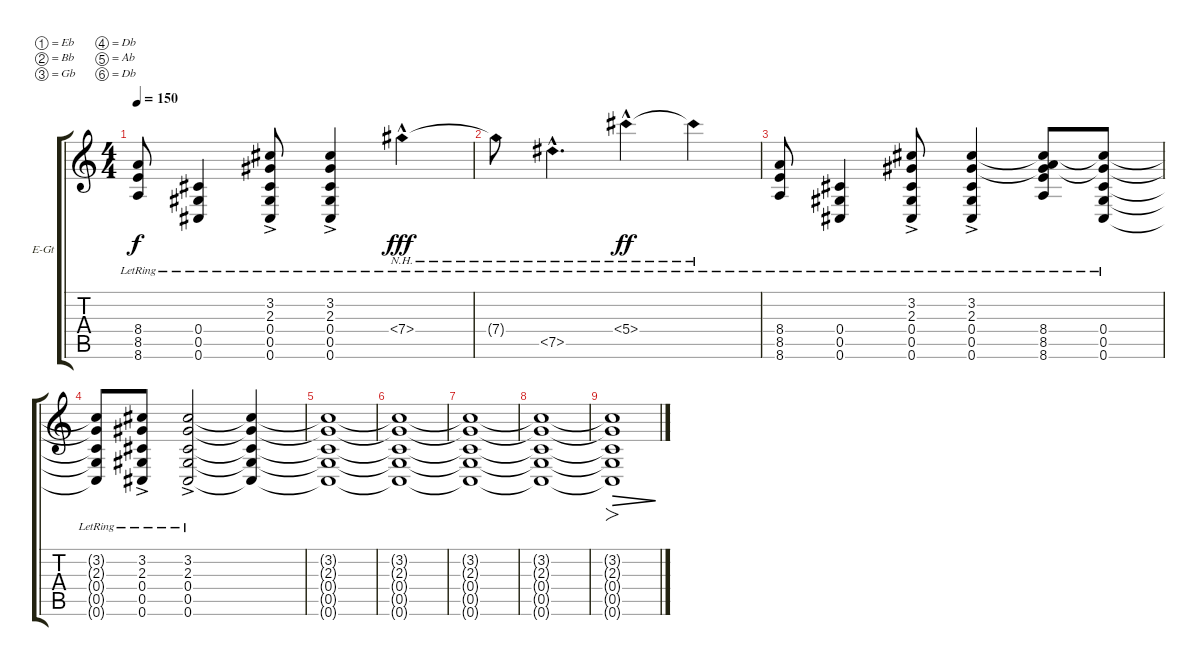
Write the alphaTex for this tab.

\defaultSystemsLayout 4
\bracketExtendMode groupsimilarinstruments
\firstSystemTrackNameOrientation horizontal
\otherSystemsTrackNameOrientation horizontal
\track ("DISTORTED Guitar" "E-Gt") {instrument electricguitarclean}
\staff {score tabs}
\tuning (Eb4 Bb3 Gb3 Db3 Ab2 Db2)
\ts (4 4)
\tempo 150
\clef g2
\scale
0.264935
\ks c
(8.6{lr} 8.5{lr} 8.4{lr}).8{dy f} (0.6{lr} 0.5{lr} 0.4{lr}).4 (0.6{lr} 0.4{lr} 0.5{ac lr} 2.3{lr} 3.2{lr}).8 (0.6{lr} 0.5{ac lr} 0.4{lr} 3.2{lr} 2.3{lr}).4 7.4{nh hac lr}.4{dy fff} |
\scale
0.231169 7.4{nh lr t}.8 7.5{nh hac lr}.4{d} 5.4{nh hac lr}.4{dy ff} 5.4{nh lr t}.4 |
\scale
0.297403 (8.6{lr} 8.5{lr} 8.4{lr}).8 (0.6{lr} 0.5{lr} 0.4{lr}).4 (0.6{lr} 0.4{lr} 0.5{ac lr} 2.3{lr} 3.2{lr}).8 (0.6{lr} 0.5{ac lr} 0.4{lr} 3.2{lr} 2.3{lr}).4 (8.6{lr} 8.5{lr} 8.4{lr} 2.3{lr t} 3.2{lr t}).8 (0.4{lr} 0.5{lr} 0.6{lr} 2.3{lr t} 3.2{lr t}).8 |
\scale
0.206494 (0.6{lr t} 0.4{lr t} 0.5{lr t} 2.3{lr t} 3.2{lr t}).8 (0.6{lr} 0.5{ac lr} 0.4{lr} 3.2{lr} 2.3{lr}).8 (0.6{lr} 0.5{lr} 0.4{lr} 2.3{ac lr} 3.2{lr}).2 (0.6{t} 0.5{t} 0.4{t} 2.3{t} 3.2{t}).4 |
\scale
0.25 (0.6{t} 0.5{t} 0.4{t} 3.2{t} 2.3{t}).1 |
\scale
0.25 (0.6{t} 0.5{t} 0.4{t} 3.2{t} 2.3{t}).1 |
\scale
0.25 (0.6{t} 0.5{t} 0.4{t} 3.2{t} 2.3{t}).1 |
\scale
0.25 (0.6{t} 0.5{t} 0.4{t} 3.2{t} 2.3{t}).1 |
(0.6{t} 0.5{t} 0.4{t} 3.2{t} 2.3{t}).1{fo dec}
